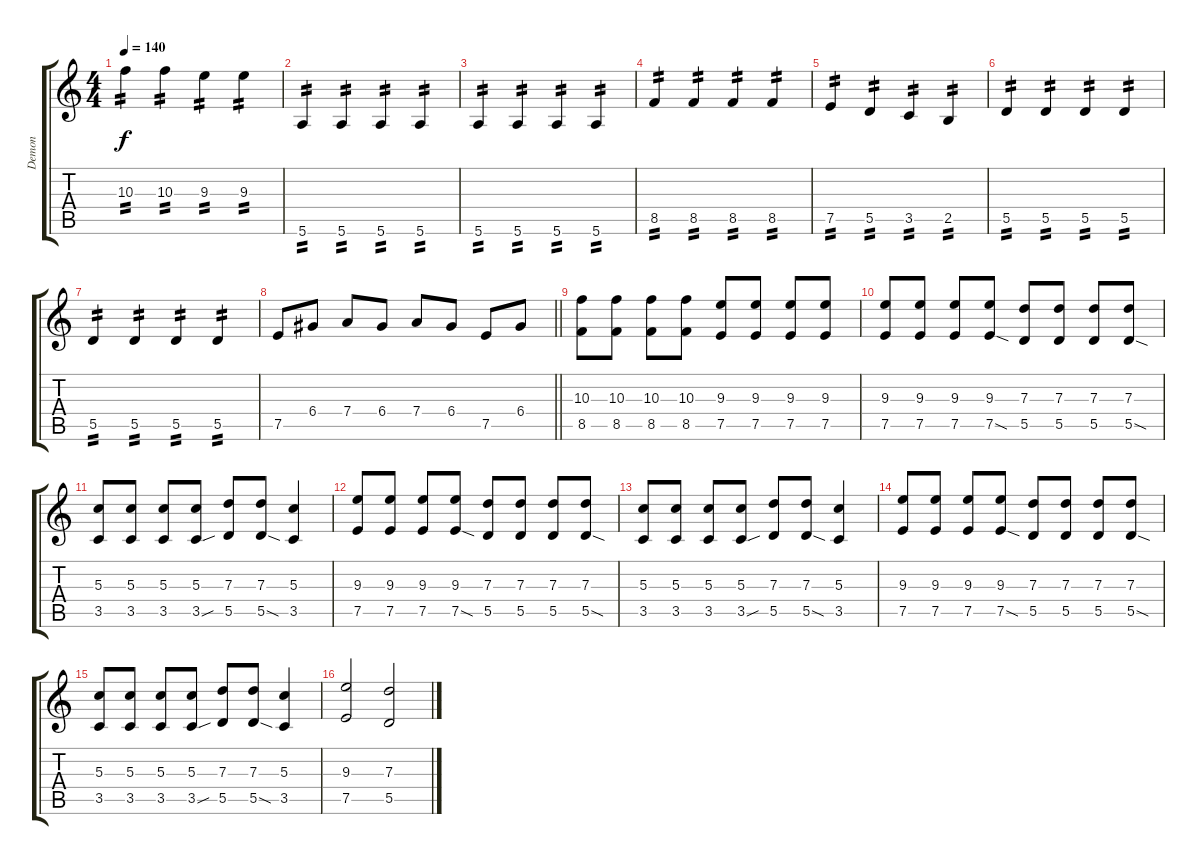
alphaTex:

\track ("Demon" "Demon") {instrument distortionguitar}
\staff {score tabs}
\tuning (E4 B3 G3 D3 A2 E2) {hide}
\ts (4 4)
\tempo 140
\clef g2
\ks c
10.3.4{tp 2 dy f} 10.3.4{tp 2} 9.3.4{tp 2} 9.3.4{tp 2} |
5.6.4{tp 2} 5.6.4{tp 2} 5.6.4{tp 2} 5.6.4{tp 2} |
5.6.4{tp 2} 5.6.4{tp 2} 5.6.4{tp 2} 5.6.4{tp 2} |
8.5.4{tp 2} 8.5.4{tp 2} 8.5.4{tp 2} 8.5.4{tp 2} |
7.5.4{tp 2} 5.5.4{tp 2} 3.5.4{tp 2} 2.5.4{tp 2} |
5.5.4{tp 2} 5.5.4{tp 2} 5.5.4{tp 2} 5.5.4{tp 2} |
5.5.4{tp 2} 5.5.4{tp 2} 5.5.4{tp 2} 5.5.4{tp 2} |
\barLineRight lightlight
7.5.8 6.4.8 7.4.8 6.4.8 7.4.8 6.4.8 7.5.8 6.4.8 |
(10.3 8.5).8 (10.3 8.5).8 (10.3 8.5).8 (10.3 8.5).8 (9.3 7.5).8 (9.3 7.5).8 (9.3 7.5).8 (9.3 7.5).8 |
(9.3 7.5).8 (9.3 7.5).8 (9.3 7.5).8 (9.3 7.5{sod}).8 (7.3 5.5).8 (7.3 5.5).8 (7.3 5.5).8 (7.3 5.5{sod}).8 |
(5.3 3.5).8 (5.3 3.5).8 (5.3 3.5).8 (5.3 3.5{sou}).8 (7.3 5.5).8 (7.3 5.5{sod}).8 (5.3 3.5).4 |
(9.3 7.5).8 (9.3 7.5).8 (9.3 7.5).8 (9.3 7.5{sod}).8 (7.3 5.5).8 (7.3 5.5).8 (7.3 5.5).8 (7.3 5.5{sod}).8 |
(5.3 3.5).8 (5.3 3.5).8 (5.3 3.5).8 (5.3 3.5{sou}).8 (7.3 5.5).8 (7.3 5.5{sod}).8 (5.3 3.5).4 |
(9.3 7.5).8 (9.3 7.5).8 (9.3 7.5).8 (9.3 7.5{sod}).8 (7.3 5.5).8 (7.3 5.5).8 (7.3 5.5).8 (7.3 5.5{sod}).8 |
(5.3 3.5).8 (5.3 3.5).8 (5.3 3.5).8 (5.3 3.5{sou}).8 (7.3 5.5).8 (7.3 5.5{sod}).8 (5.3 3.5).4 |
(9.3 7.5).2 (7.3 5.5).2
